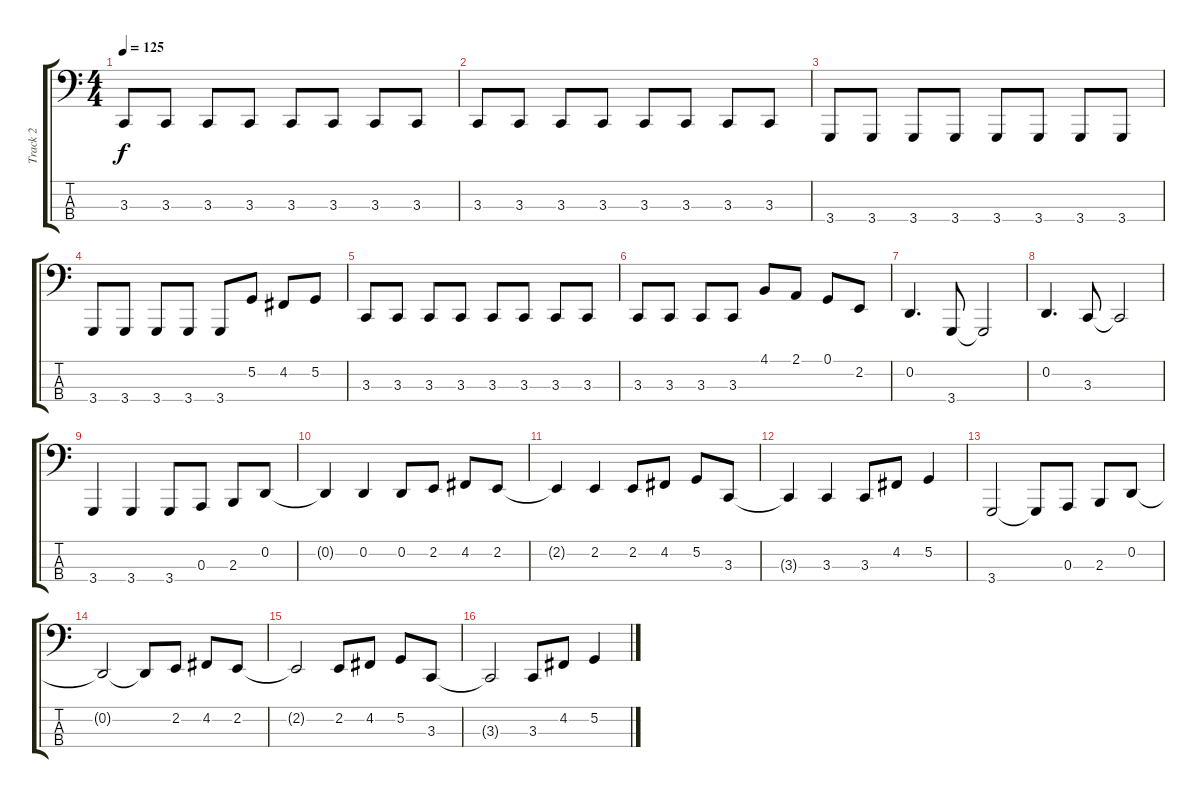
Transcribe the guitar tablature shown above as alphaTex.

\track ("Track 2" "Track 2") {instrument acousticgrandpiano}
\staff {score tabs}
\tuning (G2 D2 A1 E1) {hide}
\ts (4 4)
\tempo 125
\clef f4
\ks c
3.3.8{dy f} 3.3.8 3.3.8 3.3.8 3.3.8 3.3.8 3.3.8 3.3.8 |
3.3.8 3.3.8 3.3.8 3.3.8 3.3.8 3.3.8 3.3.8 3.3.8 |
3.4.8 3.4.8 3.4.8 3.4.8 3.4.8 3.4.8 3.4.8 3.4.8 |
3.4.8 3.4.8 3.4.8 3.4.8 3.4.8 5.2.8 4.2.8 5.2.8 |
3.3.8 3.3.8 3.3.8 3.3.8 3.3.8 3.3.8 3.3.8 3.3.8 |
3.3.8 3.3.8 3.3.8 3.3.8 4.1.8 2.1.8 0.1.8 2.2.8 |
0.2.4{d} 3.4.8 3.4{t}.2 |
0.2.4{d} 3.3.8 3.3{t}.2 |
3.4.4 3.4.4 3.4.8 0.3.8 2.3.8 0.2.8 |
0.2{t}.4 0.2.4 0.2.8 2.2.8 4.2.8 2.2.8 |
2.2{t}.4 2.2.4 2.2.8 4.2.8 5.2.8 3.3.8 |
3.3{t}.4 3.3.4 3.3.8 4.2.8 5.2.4 |
3.4.2 3.4{t}.8 0.3.8 2.3.8 0.2.8 |
0.2{t}.2 0.2{t}.8 2.2.8 4.2.8 2.2.8 |
2.2{t}.2 2.2.8 4.2.8 5.2.8 3.3.8 |
3.3{t}.2 3.3.8 4.2.8 5.2.4
